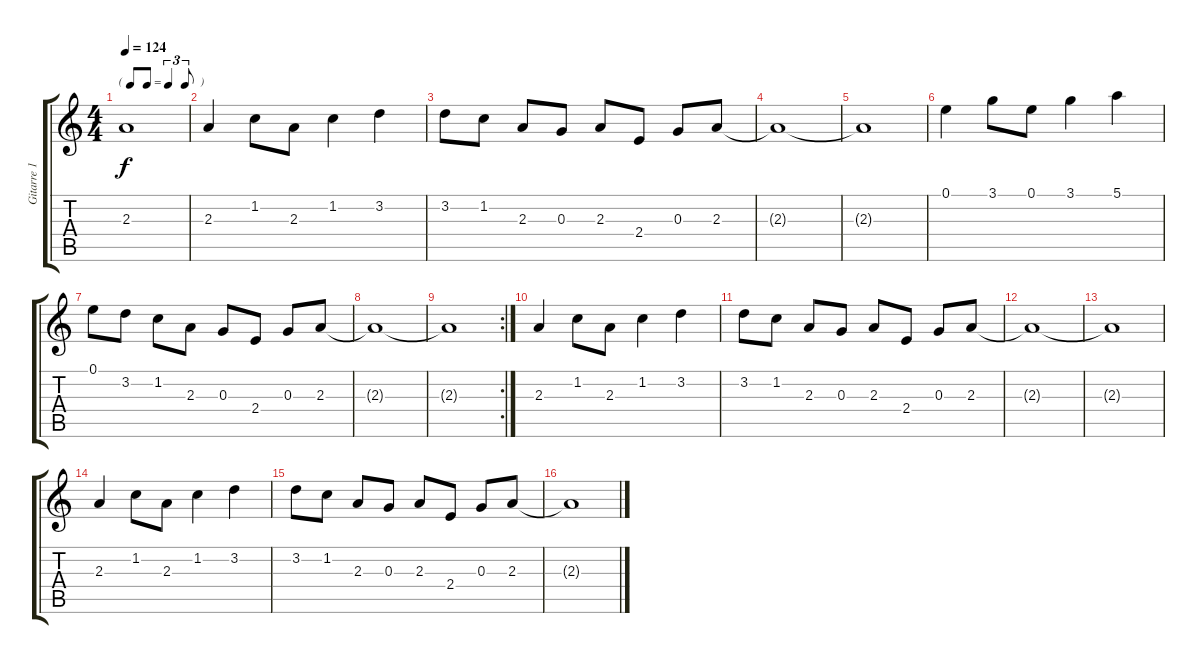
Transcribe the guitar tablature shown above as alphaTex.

\track ("Gitarre 1" "Gitarre 1") {instrument electricguitarjazz}
\staff {score tabs}
\tuning (E4 B3 G3 D3 A2 E2) {hide}
\ts (4 4)
\tf triplet8th
\tempo 124
\clef g2
\ks c
2.3{t}.1{dy f} |
2.3.4 1.2.8 2.3.8 1.2.4 3.2.4 |
3.2.8 1.2.8 2.3.8 0.3.8 2.3.8 2.4.8 0.3.8 2.3.8 |
2.3{t}.1 |
2.3{t}.1 |
0.1.4 3.1.8 0.1.8 3.1.4 5.1.4 |
0.1.8 3.2.8 1.2.8 2.3.8 0.3.8 2.4.8 0.3.8 2.3.8 |
2.3{t}.1 |
\rc 2
2.3{t}.1 |
2.3.4 1.2.8 2.3.8 1.2.4 3.2.4 |
3.2.8 1.2.8 2.3.8 0.3.8 2.3.8 2.4.8 0.3.8 2.3.8 |
2.3{t}.1 |
2.3{t}.1 |
2.3.4 1.2.8 2.3.8 1.2.4 3.2.4 |
3.2.8 1.2.8 2.3.8 0.3.8 2.3.8 2.4.8 0.3.8 2.3.8 |
2.3{t}.1
